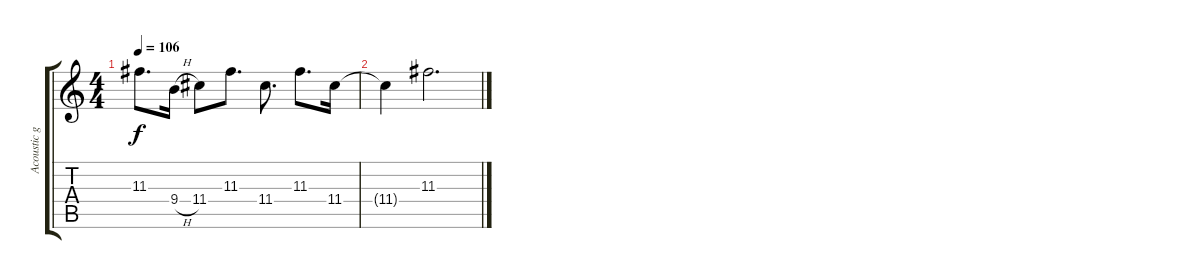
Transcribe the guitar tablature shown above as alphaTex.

\track ("Acoustic guitar" "Acoustic g") {instrument acousticguitarsteel}
\staff {score tabs}
\tuning (E4 B3 G3 D3 A2 E2) {hide}
\ts (4 4)
\tempo 106
\clef g2
\ks c
11.3.8{d dy f} 9.4{h}.16 11.4.8 11.3.8{d} 11.4.8{d} 11.3.8{d} 11.4.16 |
11.4{t}.4 11.3.2{d}
